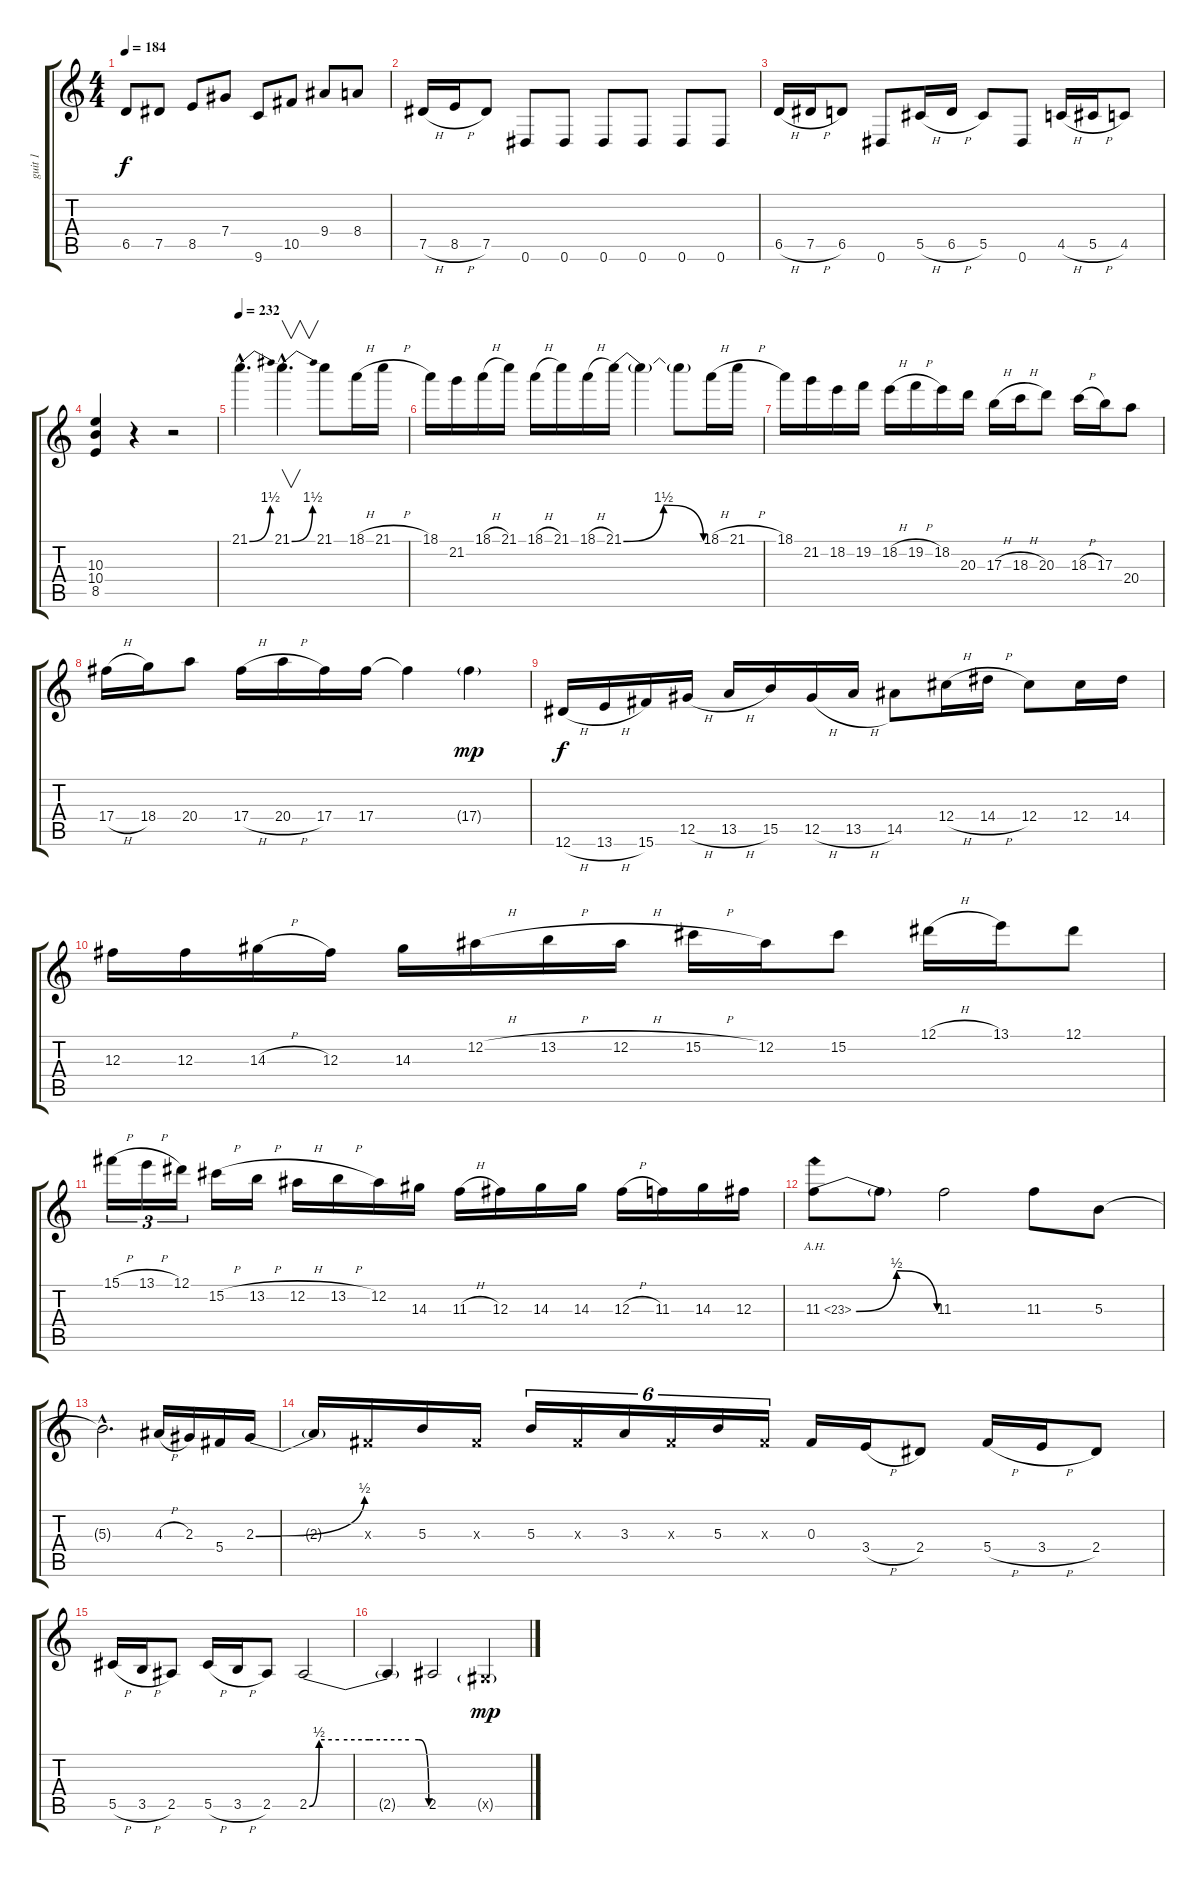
\track ("guit 1" "guit 1") {instrument distortionguitar}
\staff {score tabs}
\tuning (Eb4 Bb3 Gb3 Db3 Ab2 Eb2) {hide}
\ts (4 4)
\tempo 184
\clef g2
\ks c
6.5.8{dy f} 7.5.8 8.5.8 7.4.8 9.6.8 10.5.8 9.4.8 8.4.8 |
7.5{h}.16 8.5{h}.16 7.5.8 0.6.8 0.6.8 0.6.8 0.6.8 0.6.8 0.6.8 |
6.5{h}.16 7.5{h}.16 6.5.8 0.6.8 5.5{h}.16 6.5{h}.16 5.5.8 0.6.8 4.5{h}.16 5.5{h}.16 4.5.8 |
(10.3 10.4 8.5).4 r.4 r.2 |
\tempo 232
21.1{be (bend 0 0 60 6) hac}.4{d} 21.1{be (bend 0 0 60 6) hac}.4{v d} 21.1.8 18.1{h}.16 21.1{h}.16 |
18.1.16 21.2.16 18.1{h}.16 21.1.16 18.1{h}.16 21.1.16 18.1{h}.16 21.1{be (bendrelease 0 0 15 6 30 6 60 0)}.16 21.1{t}.4 21.1{t}.8 18.1{h}.16 21.1{h}.16 |
18.1.16 21.2.16 18.2.16 19.2.16 18.2{h}.16 19.2{h}.16 18.2.16 20.3.16 17.3{h}.16 18.3{h}.16 20.3.8 18.3{h}.16 17.3.16 20.4.8 |
17.4{h}.16 18.4.16 20.4.8 17.4{h}.16 20.4{h}.16 17.4.16 17.4.16 17.4{t}.4 17.4{g}.4{dy mp} |
12.6{h}.16{dy f} 13.6{h}.16 15.6.16 12.5{h}.16 13.5{h}.16 15.5.16 12.5{h}.16 13.5{h}.16 14.5.8 12.4{h}.16 14.4{h}.16 12.4.8 12.4.16 14.4.16 |
12.3.16 12.3.16 14.3{h}.16 12.3.16 14.3.16 12.2{h}.16 13.2{h}.16 12.2{h}.16 15.2{h}.16 12.2.16 15.2.8 12.1{h}.16 13.1.16 12.1.8 |
15.1{h}.16{tu (3 2)} 13.1{h}.16{tu (3 2)} 12.1.16{tu (3 2)} 15.2{h}.16 13.2{h}.16 12.2{h}.16 13.2{h}.16 12.2.16 14.3.16 11.3{h}.16 12.3.16 14.3.16 14.3.16 12.3{h}.16 11.3.16 14.3.16 12.3.16 |
11.3{be (bendrelease 0 0 30 2 30 2 60 0) ah 12}.8 11.3{t}.8 11.3.2 11.3.8 5.3.8 |
5.3{hac t}.2{d} 4.3{h}.16 2.3.16 5.4.16 2.3{be (bend 0 0 60 2)}.16 |
2.3{t}.16 0.3{x}.16 5.3.16 0.3{x}.16 5.3.16{tu (6 4)} 0.3{x}.16{tu (6 4)} 3.3.16{tu (6 4)} 0.3{x}.16{tu (6 4)} 5.3.16{tu (6 4)} 0.3{x}.16{tu (6 4)} 0.3.16 3.4{h}.16 2.4.8 5.4{h}.16 3.4{h}.16 2.4.8 |
5.5{h}.16 3.5{h}.16 2.5.8 5.5{h}.16 3.5{h}.16 2.5.8 2.5{be (custom 0 0 5 2 15 2 30 2 50 2 55 2 60 0)}.2 |
2.5{t}.4 2.5.2 0.5{g x}.4{dy mp}
